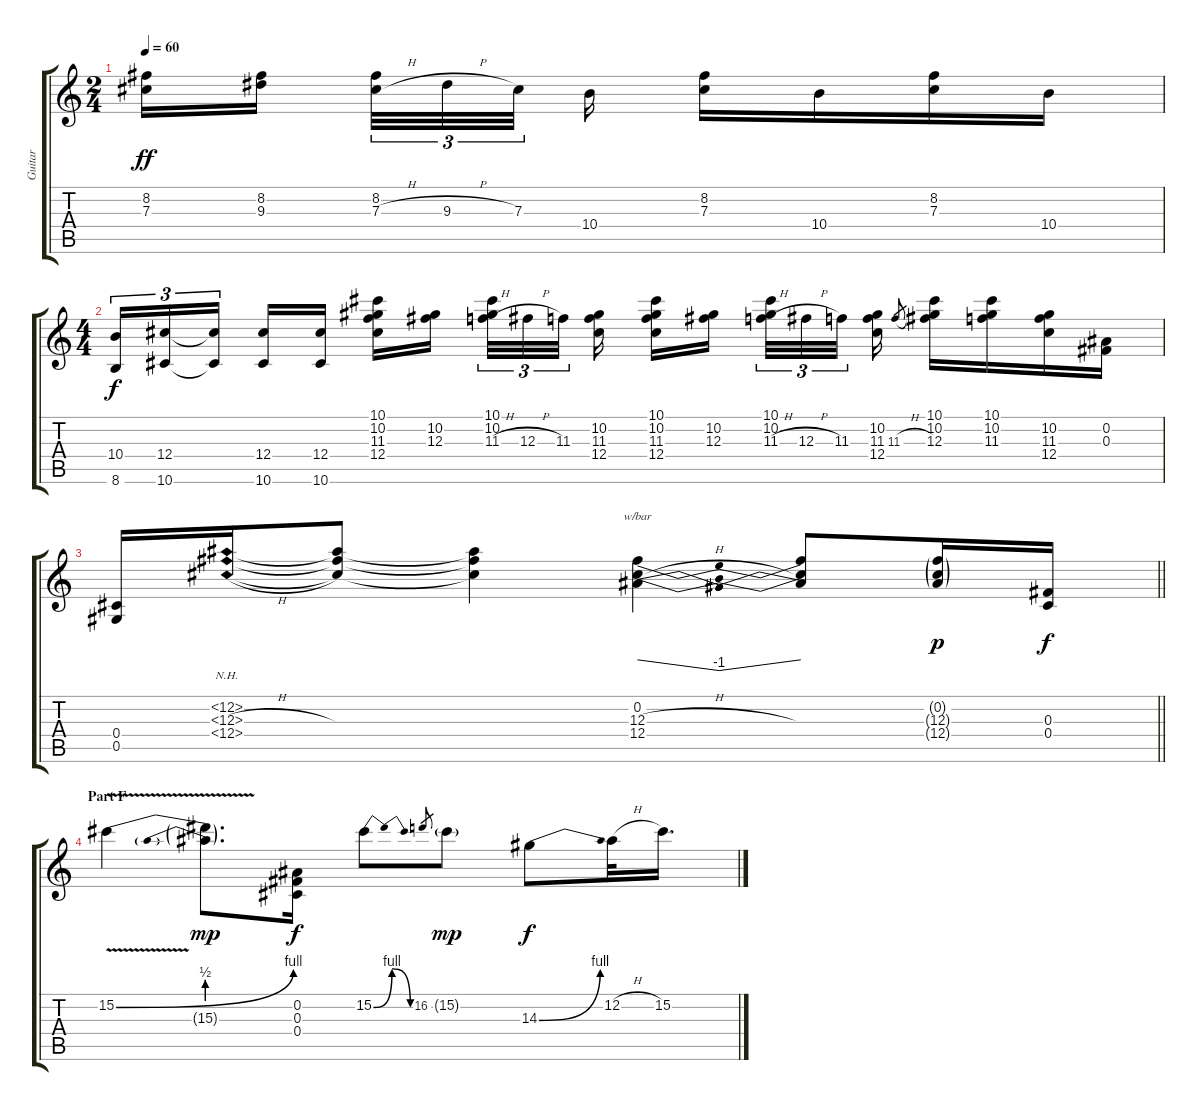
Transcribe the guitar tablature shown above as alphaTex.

\track ("Guitar" "Guitar") {instrument overdrivenguitar}
\staff {score tabs}
\tuning (Eb4 Bb3 Gb3 Db3 Ab2 Eb2) {hide}
\ts (2 4)
\tempo 60
\clef g2
\ks c
(8.2 7.3).16{dy ff} (8.2 9.3).16{beam splitsecondary} (8.2 7.3{h}).32{tu (3 2)} 9.3{h}.32{tu (3 2)} 7.3.32{tu (3 2) beam splitsecondary} 10.4.16 (8.2 7.3).16 10.4.16 (8.2 7.3).16 10.4.16 |
\ts (4 4)
(10.4 8.6).16{tu (3 2) dy f} (12.4 10.6).16{tu (3 2)} (12.4{t} 10.6{t}).16{tu (3 2) beam splitsecondary} (12.4 10.6).16 (12.4 10.6).16 (10.1 10.2 11.3 12.4).16 (10.2 12.3).16{beam splitsecondary} (10.1 10.2 11.3{h}).32{tu (3 2)} 12.3{h}.32{tu (3 2)} 11.3.32{tu (3 2) beam splitsecondary} (10.2 11.3 12.4).16 (10.1 10.2 11.3 12.4).16 (10.2 12.3).16{beam splitsecondary} (10.1 10.2 11.3{h}).32{tu (3 2)} 12.3{h}.32{tu (3 2)} 11.3.32{tu (3 2) beam splitsecondary} (10.2 11.3 12.4).16 11.3{h}.8{gr} (10.1 10.2 12.3).16 (10.1 10.2 11.3).16 (10.2 11.3 12.4).16 (0.2 0.3).16 |
\barLineRight lightlight
(0.4 0.5).16 (12.2{nh} 12.3{nh h} 12.4{nh h}).16 (12.2{t} 12.3{t} 12.4{t}).8 (12.2{t} 12.3{t} 12.4{t}).4 (0.2 12.3{h} 12.4{h}).4{tbe (dip default 0 0 30 -4 60 0)} (0.2{t} 12.3{t} 12.4{t}).8 (0.2{g} 12.3{g} 12.4{g}).16{dy p} (0.3 0.4).16{dy f} |
\section ("" "Part F")
15.2{be (bend 0 0 60 4) v}.4{volume 12} (15.2{t} 15.3{be (prebend 0 2 60 2) g}).8{d dy mp} (0.2 0.3 0.4).16{dy f} 15.2{be (bendrelease 0 0 15 4 30 4 60 0)}.8 16.2.8{gr} 15.2{g}.8{dy mp} 14.3{be (bend 0 0 60 4)}.8{dy f} 12.2{h}.32 15.2.16{d}
